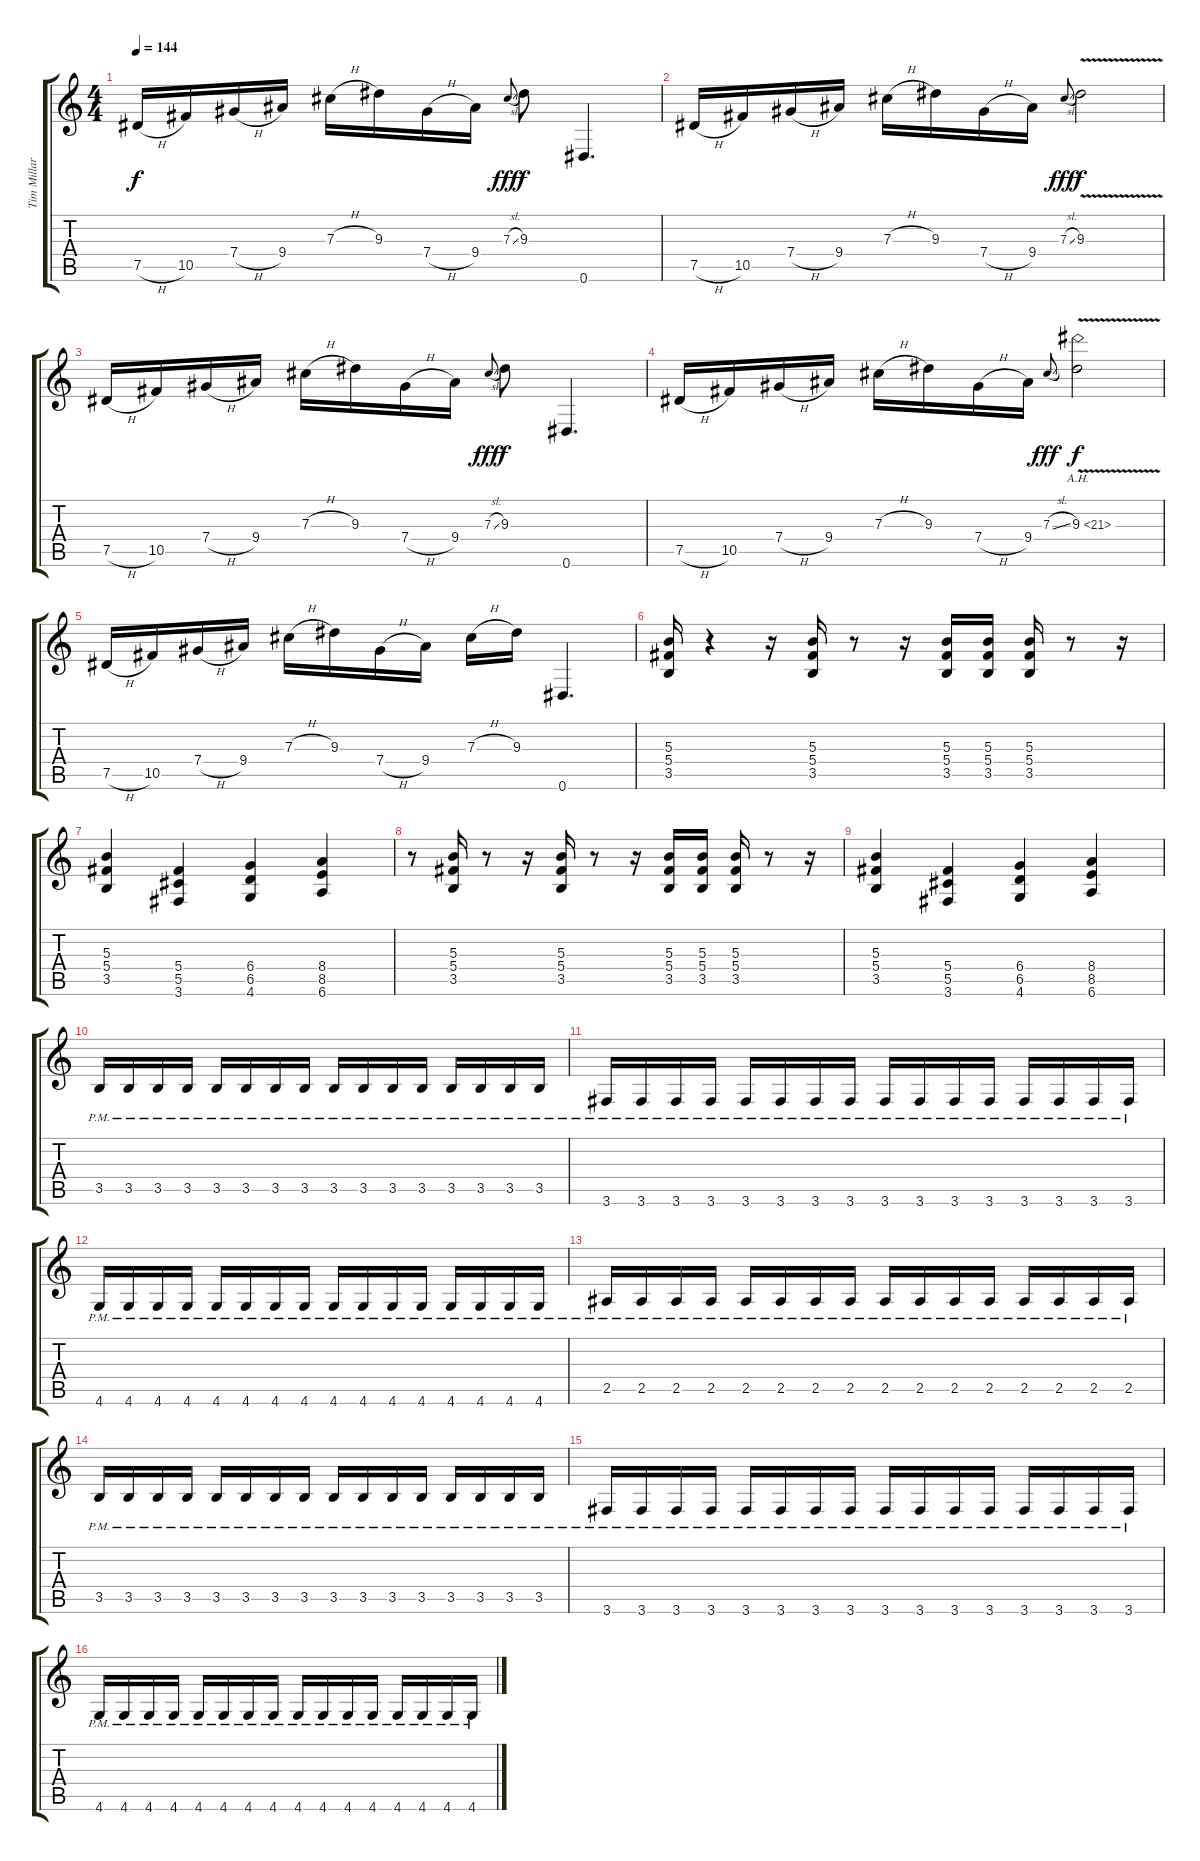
\track ("Tim Millar" "Tim Millar") {instrument distortionguitar}
\staff {score tabs}
\tuning (Eb4 Bb3 Gb3 Db3 Ab2 Eb2) {hide}
\ts (4 4)
\tempo 144
\clef g2
\ks c
7.5{h}.16{dy f} 10.5.16 7.4{h}.16 9.4.16 7.3{h}.16 9.3.16 7.4{h}.16 9.4.16 7.3{sl}.8{gr onbeat dy fff} 9.3.8{dy f} 0.6.4{d} |
7.5{h}.16 10.5.16 7.4{h}.16 9.4.16 7.3{h}.16 9.3.16 7.4{h}.16 9.4.16 7.3{sl}.8{gr onbeat dy fff} 9.3{v}.2{dy f} |
7.5{h}.16 10.5.16 7.4{h}.16 9.4.16 7.3{h}.16 9.3.16 7.4{h}.16 9.4.16 7.3{sl}.8{gr onbeat dy fff} 9.3.8{dy f} 0.6.4{d} |
7.5{h}.16 10.5.16 7.4{h}.16 9.4.16 7.3{h}.16 9.3.16 7.4{h}.16 9.4.16 7.3{sl}.8{gr onbeat dy fff} 9.3{ah 12 v}.2{dy f} |
7.5{h}.16 10.5.16 7.4{h}.16 9.4.16 7.3{h}.16 9.3.16 7.4{h}.16 9.4.16 7.3{h}.16 9.3.16 0.6.4{d} |
(5.3 5.4 3.5).16 r.4 r.16 (5.3 5.4 3.5).16 r.8 r.16 (5.3 5.4 3.5).16 (5.3 5.4 3.5).16 (5.3 5.4 3.5).16 r.8 r.16 |
(5.3 5.4 3.5).4 (5.4 5.5 3.6).4 (6.4 6.5 4.6).4 (8.4 8.5 6.6).4 |
r.8 (5.3 5.4 3.5).16 r.8 r.16 (5.3 5.4 3.5).16 r.8 r.16 (5.3 5.4 3.5).16 (5.3 5.4 3.5).16 (5.3 5.4 3.5).16 r.8 r.16 |
(5.3 5.4 3.5).4 (5.4 5.5 3.6).4 (6.4 6.5 4.6).4 (8.4 8.5 6.6).4 |
3.5{pm}.16 3.5{pm}.16 3.5{pm}.16 3.5{pm}.16 3.5{pm}.16 3.5{pm}.16 3.5{pm}.16 3.5{pm}.16 3.5{pm}.16 3.5{pm}.16 3.5{pm}.16 3.5{pm}.16 3.5{pm}.16 3.5{pm}.16 3.5{pm}.16 3.5{pm}.16 |
3.6{pm}.16 3.6{pm}.16 3.6{pm}.16 3.6{pm}.16 3.6{pm}.16 3.6{pm}.16 3.6{pm}.16 3.6{pm}.16 3.6{pm}.16 3.6{pm}.16 3.6{pm}.16 3.6{pm}.16 3.6{pm}.16 3.6{pm}.16 3.6{pm}.16 3.6{pm}.16 |
4.6{pm}.16 4.6{pm}.16 4.6{pm}.16 4.6{pm}.16 4.6{pm}.16 4.6{pm}.16 4.6{pm}.16 4.6{pm}.16 4.6{pm}.16 4.6{pm}.16 4.6{pm}.16 4.6{pm}.16 4.6{pm}.16 4.6{pm}.16 4.6{pm}.16 4.6{pm}.16 |
2.5{pm}.16 2.5{pm}.16 2.5{pm}.16 2.5{pm}.16 2.5{pm}.16 2.5{pm}.16 2.5{pm}.16 2.5{pm}.16 2.5{pm}.16 2.5{pm}.16 2.5{pm}.16 2.5{pm}.16 2.5{pm}.16 2.5{pm}.16 2.5{pm}.16 2.5{pm}.16 |
3.5{pm}.16 3.5{pm}.16 3.5{pm}.16 3.5{pm}.16 3.5{pm}.16 3.5{pm}.16 3.5{pm}.16 3.5{pm}.16 3.5{pm}.16 3.5{pm}.16 3.5{pm}.16 3.5{pm}.16 3.5{pm}.16 3.5{pm}.16 3.5{pm}.16 3.5{pm}.16 |
3.6{pm}.16 3.6{pm}.16 3.6{pm}.16 3.6{pm}.16 3.6{pm}.16 3.6{pm}.16 3.6{pm}.16 3.6{pm}.16 3.6{pm}.16 3.6{pm}.16 3.6{pm}.16 3.6{pm}.16 3.6{pm}.16 3.6{pm}.16 3.6{pm}.16 3.6{pm}.16 |
4.6{pm}.16 4.6{pm}.16 4.6{pm}.16 4.6{pm}.16 4.6{pm}.16 4.6{pm}.16 4.6{pm}.16 4.6{pm}.16 4.6{pm}.16 4.6{pm}.16 4.6{pm}.16 4.6{pm}.16 4.6{pm}.16 4.6{pm}.16 4.6{pm}.16 4.6{pm}.16
